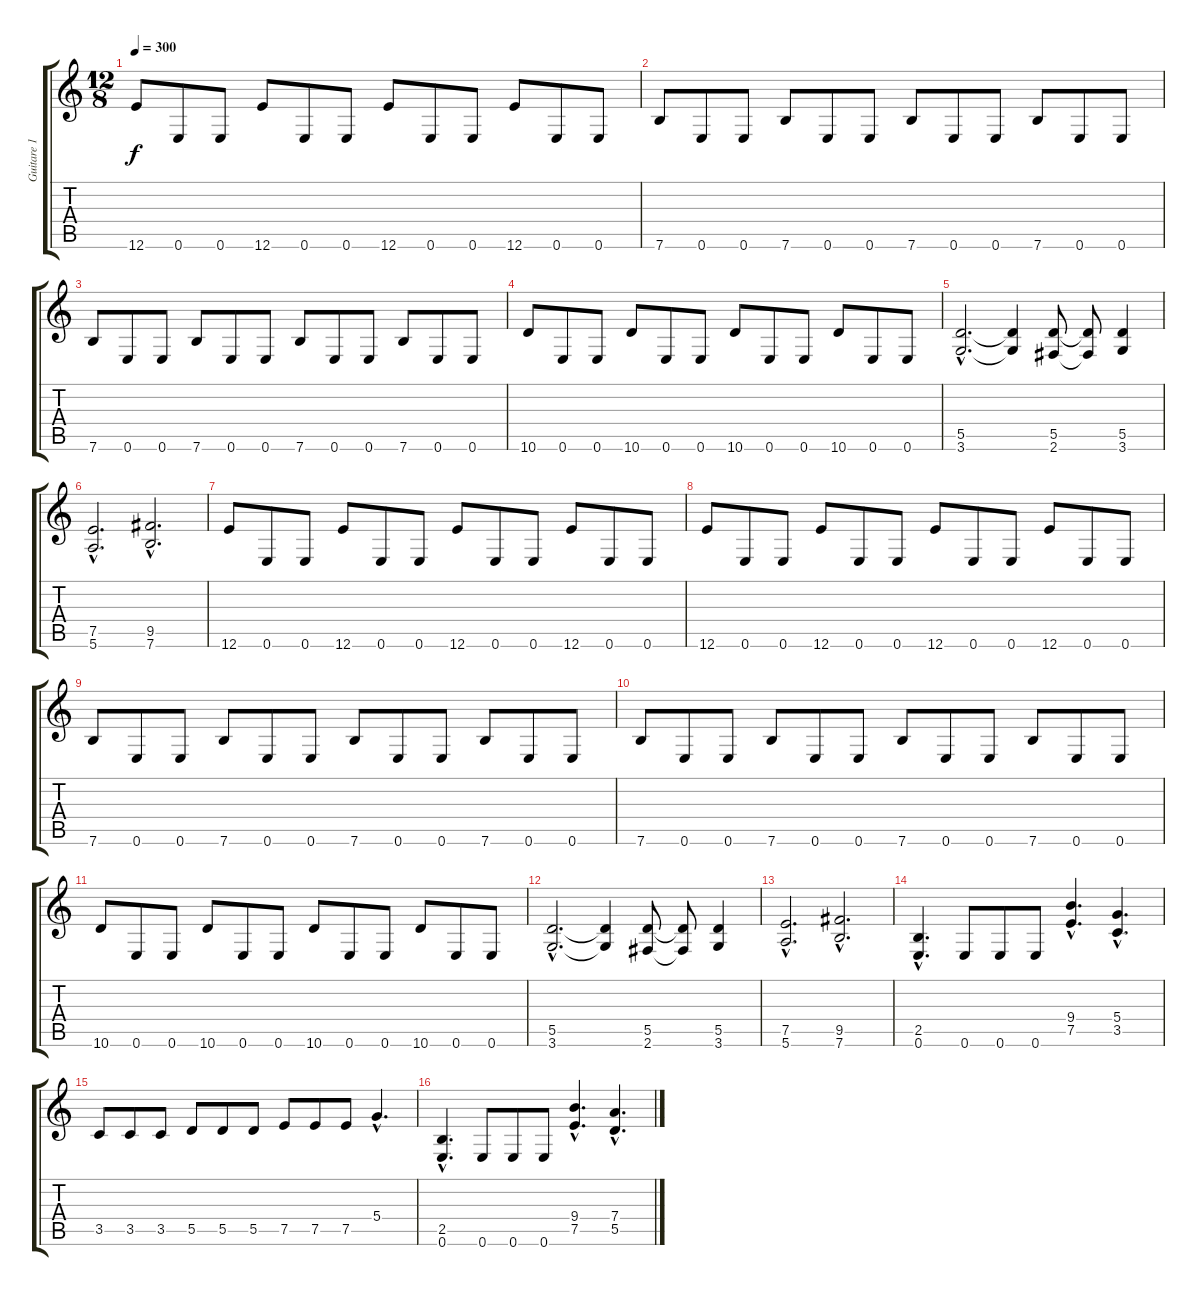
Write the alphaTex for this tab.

\track ("Guitare 1" "Guitare 1") {instrument distortionguitar}
\staff {score tabs}
\tuning (E4 B3 G3 D3 A2 E2) {hide}
\ts (12 8)
\tempo 300
\clef g2
\ks c
12.6.8{dy f} 0.6.8 0.6.8 12.6.8 0.6.8 0.6.8 12.6.8 0.6.8 0.6.8 12.6.8 0.6.8 0.6.8 |
7.6.8 0.6.8 0.6.8 7.6.8 0.6.8 0.6.8 7.6.8 0.6.8 0.6.8 7.6.8 0.6.8 0.6.8 |
7.6.8 0.6.8 0.6.8 7.6.8 0.6.8 0.6.8 7.6.8 0.6.8 0.6.8 7.6.8 0.6.8 0.6.8 |
10.6.8 0.6.8 0.6.8 10.6.8 0.6.8 0.6.8 10.6.8 0.6.8 0.6.8 10.6.8 0.6.8 0.6.8 |
(5.5{hac} 3.6{hac}).2{d} (5.5{t} 3.6{t}).4 (5.5 2.6).8 (5.5{t} 2.6{t}).8 (5.5 3.6).4 |
(7.5{hac} 5.6{hac}).2{d} (9.5{hac} 7.6{hac}).2{d} |
12.6.8 0.6.8 0.6.8 12.6.8 0.6.8 0.6.8 12.6.8 0.6.8 0.6.8 12.6.8 0.6.8 0.6.8 |
12.6.8 0.6.8 0.6.8 12.6.8 0.6.8 0.6.8 12.6.8 0.6.8 0.6.8 12.6.8 0.6.8 0.6.8 |
7.6.8 0.6.8 0.6.8 7.6.8 0.6.8 0.6.8 7.6.8 0.6.8 0.6.8 7.6.8 0.6.8 0.6.8 |
7.6.8 0.6.8 0.6.8 7.6.8 0.6.8 0.6.8 7.6.8 0.6.8 0.6.8 7.6.8 0.6.8 0.6.8 |
10.6.8 0.6.8 0.6.8 10.6.8 0.6.8 0.6.8 10.6.8 0.6.8 0.6.8 10.6.8 0.6.8 0.6.8 |
(5.5{hac} 3.6{hac}).2{d} (5.5{t} 3.6{t}).4 (5.5 2.6).8 (5.5{t} 2.6{t}).8 (5.5 3.6).4 |
(7.5{hac} 5.6{hac}).2{d} (9.5{hac} 7.6{hac}).2{d} |
(2.5{hac} 0.6{hac}).4{d} 0.6.8 0.6.8 0.6.8 (9.4{hac} 7.5{hac}).4{d} (5.4{hac} 3.5{hac}).4{d} |
3.5.8 3.5.8 3.5.8 5.5.8 5.5.8 5.5.8 7.5.8 7.5.8 7.5.8 5.4{hac}.4{d} |
(2.5{hac} 0.6{hac}).4{d} 0.6.8 0.6.8 0.6.8 (9.4{hac} 7.5{hac}).4{d} (7.4{hac} 5.5{hac}).4{d}
